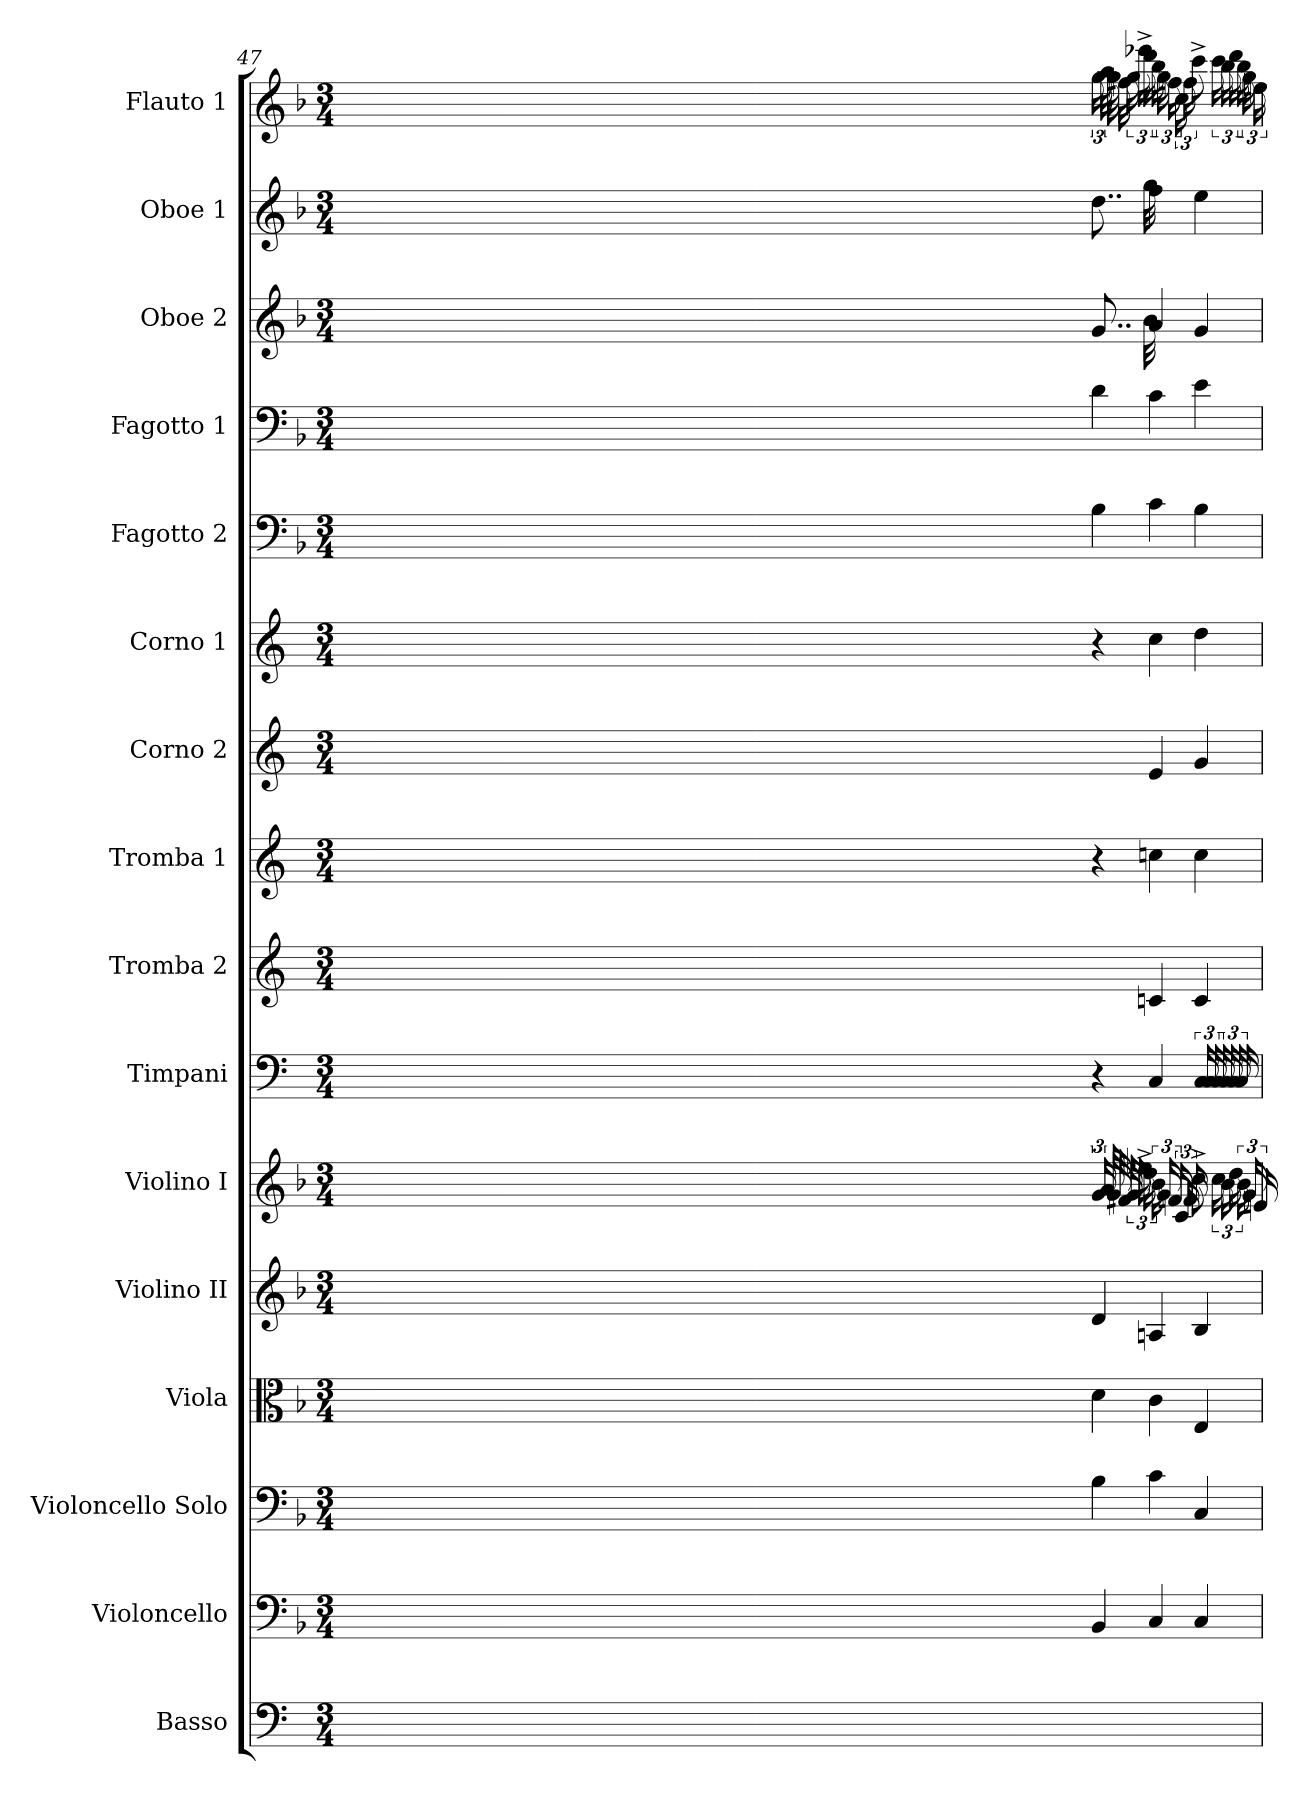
**kern	**kern	**kern	**kern	**kern	**kern	**kern	**kern	**kern	**kern	**kern	**kern	**kern	**kern	**kern	**kern
*part16	*part15	*part14	*part13	*part12	*part11	*part10	*part9	*part8	*part7	*part6	*part5	*part4	*part3	*part2	*part1
*staff16	*staff15	*staff14	*staff13	*staff12	*staff11	*staff10	*staff9	*staff8	*staff7	*staff6	*staff5	*staff4	*staff3	*staff2	*staff1
*I"Basso	*I"Violoncello	*I"Violoncello Solo	*I"Viola	*I"Violino II	*I"Violino I	*I"Timpani	*I"Tromba 2	*I"Tromba 1	*I"Corno 2	*I"Corno 1	*I"Fagotto 2	*I"Fagotto 1	*I"Oboe 2	*I"Oboe 1	*I"Flauto 1
*	*I'Vc	*I'Vc	*I'Vla	*I'Vln	*I'Vln	*	*	*	*	*	*	*	*I'Ob	*I'Ob	*I'Fl
*clefF4	*clefF4	*clefF4	*clefC3	*clefG2	*clefG2	*clefF4	*clefG2	*clefG2	*clefG2	*clefG2	*clefF4	*clefF4	*clefG2	*clefG2	*clefG2
*ITrd7c12	*	*	*	*	*	*	*ITrd1c2	*ITrd1c2	*ITrd4c7	*ITrd4c7	*	*	*	*	*
*	*k[b-]	*k[b-]	*k[b-]	*k[b-]	*k[b-]	*	*	*	*	*	*k[b-]	*k[b-]	*k[b-]	*k[b-]	*k[b-]
*M3/4	*M3/4	*M3/4	*M3/4	*M3/4	*M3/4	*M3/4	*M3/4	*M3/4	*M3/4	*M3/4	*M3/4	*M3/4	*M3/4	*M3/4	*M3/4
=47	=47	=47	=47	=47	=47	=47	=47	=47	=47	=47	=47	=47	=47	=47	=47
1ryy	1ryy	1ryy	1ryy	1ryy	1ryy	1ryy	1ryy	1ryy	1ryy	1ryy	1ryy	1ryy	1ryy	1ryy	1ryy
1ryy	1ryy	1ryy	1ryy	1ryy	1ryy	1ryy	1ryy	1ryy	1ryy	1ryy	1ryy	1ryy	1ryy	1ryy	1ryy
1ryy	1ryy	1ryy	1ryy	1ryy	1ryy	1ryy	1ryy	1ryy	1ryy	1ryy	1ryy	1ryy	1ryy	1ryy	1ryy
1ryy	1ryy	1ryy	1ryy	1ryy	1ryy	1ryy	1ryy	1ryy	1ryy	1ryy	1ryy	1ryy	1ryy	1ryy	1ryy
1ryy	1ryy	1ryy	1ryy	1ryy	1ryy	1ryy	1ryy	1ryy	1ryy	1ryy	1ryy	1ryy	1ryy	1ryy	1ryy
1ryy	1ryy	1ryy	1ryy	1ryy	1ryy	1ryy	1ryy	1ryy	1ryy	1ryy	1ryy	1ryy	1ryy	1ryy	1ryy
1ryy	1ryy	1ryy	1ryy	1ryy	1ryy	1ryy	1ryy	1ryy	1ryy	1ryy	1ryy	1ryy	1ryy	1ryy	1ryy
1ryy	1ryy	1ryy	1ryy	1ryy	1ryy	1ryy	1ryy	1ryy	1ryy	1ryy	1ryy	1ryy	1ryy	1ryy	1ryy
1ryy	1ryy	1ryy	1ryy	1ryy	1ryy	1ryy	1ryy	1ryy	1ryy	1ryy	1ryy	1ryy	1ryy	1ryy	1ryy
1ryy	1ryy	1ryy	1ryy	1ryy	1ryy	1ryy	1ryy	1ryy	1ryy	1ryy	1ryy	1ryy	1ryy	1ryy	1ryy
1ryy	1ryy	1ryy	1ryy	1ryy	1ryy	1ryy	1ryy	1ryy	1ryy	1ryy	1ryy	1ryy	1ryy	1ryy	1ryy
1ryy	1ryy	1ryy	1ryy	1ryy	1ryy	1ryy	1ryy	1ryy	1ryy	1ryy	1ryy	1ryy	1ryy	1ryy	1ryy
1ryy	1ryy	1ryy	1ryy	1ryy	1ryy	1ryy	1ryy	1ryy	1ryy	1ryy	1ryy	1ryy	1ryy	1ryy	1ryy
1ryy	1ryy	1ryy	1ryy	1ryy	1ryy	1ryy	1ryy	1ryy	1ryy	1ryy	1ryy	1ryy	1ryy	1ryy	1ryy
1ryy	1ryy	1ryy	1ryy	1ryy	1ryy	1ryy	1ryy	1ryy	1ryy	1ryy	1ryy	1ryy	1ryy	1ryy	1ryy
1ryy	1ryy	1ryy	1ryy	1ryy	1ryy	1ryy	1ryy	1ryy	1ryy	1ryy	1ryy	1ryy	1ryy	1ryy	1ryy
1ryy	1ryy	1ryy	1ryy	1ryy	1ryy	1ryy	1ryy	1ryy	1ryy	1ryy	1ryy	1ryy	1ryy	1ryy	1ryy
1ryy	1ryy	1ryy	1ryy	1ryy	1ryy	1ryy	1ryy	1ryy	1ryy	1ryy	1ryy	1ryy	1ryy	1ryy	1ryy
1ryy	1ryy	1ryy	1ryy	1ryy	1ryy	1ryy	1ryy	1ryy	1ryy	1ryy	1ryy	1ryy	1ryy	1ryy	1ryy
1ryy	1ryy	1ryy	1ryy	1ryy	1ryy	1ryy	1ryy	1ryy	1ryy	1ryy	1ryy	1ryy	1ryy	1ryy	1ryy
1ryy	1ryy	1ryy	1ryy	1ryy	1ryy	1ryy	1ryy	1ryy	1ryy	1ryy	1ryy	1ryy	1ryy	1ryy	1ryy
1ryy	1ryy	1ryy	1ryy	1ryy	1ryy	1ryy	1ryy	1ryy	1ryy	1ryy	1ryy	1ryy	1ryy	1ryy	1ryy
1ryy	1ryy	1ryy	1ryy	1ryy	1ryy	1ryy	1ryy	1ryy	1ryy	1ryy	1ryy	1ryy	1ryy	1ryy	1ryy
1ryy	1ryy	1ryy	1ryy	1ryy	1ryy	1ryy	1ryy	1ryy	1ryy	1ryy	1ryy	1ryy	1ryy	1ryy	1ryy
1ryy	1ryy	1ryy	1ryy	1ryy	1ryy	1ryy	1ryy	1ryy	1ryy	1ryy	1ryy	1ryy	1ryy	1ryy	1ryy
1ryy	1ryy	1ryy	1ryy	1ryy	1ryy	1ryy	1ryy	1ryy	1ryy	1ryy	1ryy	1ryy	1ryy	1ryy	1ryy
1ryy	1ryy	1ryy	1ryy	1ryy	1ryy	1ryy	1ryy	1ryy	1ryy	1ryy	1ryy	1ryy	1ryy	1ryy	1ryy
1ryy	1ryy	1ryy	1ryy	1ryy	1ryy	1ryy	1ryy	1ryy	1ryy	1ryy	1ryy	1ryy	1ryy	1ryy	1ryy
1ryy	1ryy	1ryy	1ryy	1ryy	1ryy	1ryy	1ryy	1ryy	1ryy	1ryy	1ryy	1ryy	1ryy	1ryy	1ryy
1ryy	1ryy	1ryy	1ryy	1ryy	1ryy	1ryy	1ryy	1ryy	1ryy	1ryy	1ryy	1ryy	1ryy	1ryy	1ryy
1ryy	1ryy	1ryy	1ryy	1ryy	1ryy	1ryy	1ryy	1ryy	1ryy	1ryy	1ryy	1ryy	1ryy	1ryy	1ryy
1ryy	1ryy	1ryy	1ryy	1ryy	1ryy	1ryy	1ryy	1ryy	1ryy	1ryy	1ryy	1ryy	1ryy	1ryy	1ryy
1ryy	1ryy	1ryy	1ryy	1ryy	1ryy	1ryy	1ryy	1ryy	1ryy	1ryy	1ryy	1ryy	1ryy	1ryy	1ryy
1ryy	1ryy	1ryy	1ryy	1ryy	1ryy	1ryy	1ryy	1ryy	1ryy	1ryy	1ryy	1ryy	1ryy	1ryy	1ryy
2.ryy	2.ryy	2.ryy	2.ryy	2.ryy	2.ryy	2.ryy	2.ryy	2.ryy	2.ryy	2.ryy	2.ryy	2.ryy	2.ryy	2.ryy	2.ryy
2.ryy	4BB-	4B-	4d	4d	24g	4r	4ryy	4r	4ryy	4r	4B-	4d	8..g	8..dd	24gg
.	.	.	.	.	32a	.	.	.	.	.	.	.	.	.	32aa
.	.	.	.	.	32g	.	.	.	.	.	.	.	.	.	32gg
.	.	.	.	.	32f#X	.	.	.	.	.	.	.	.	.	32ff#X
.	.	.	.	.	24g	.	.	.	.	.	.	.	.	.	24gg
.	.	.	.	.	24ee-X^	.	.	.	.	.	.	.	.	.	24eee-X^
.	.	.	.	.	24dd	.	.	.	.	.	.	.	32b-	32gg	24ddd
.	4C	4c	4c	4An	.	4C	4B-	4b-	4A	4f	4c	4c	4a	4ff	.
.	.	.	.	.	24b-	.	.	.	.	.	.	.	.	.	24bb-
.	.	.	.	.	24g	.	.	.	.	.	.	.	.	.	24gg
.	.	.	.	.	24fn	.	.	.	.	.	.	.	.	.	24ffn
.	.	.	.	.	24c	.	.	.	.	.	.	.	.	.	24cc
.	.	.	.	.	24f	.	.	.	.	.	.	.	.	.	24ff
.	.	.	.	.	8cc^	.	.	.	.	.	.	.	.	.	8ccc^
.	4C	4C	4E	4B-	.	24C	4B-	4b-	4c	4g	4B-	4e	4g	4ee	.
.	.	.	.	.	.	24C	.	.	.	.	.	.	.	.	.
.	.	.	.	.	.	24C	.	.	.	.	.	.	.	.	.
.	.	.	.	.	24cc	.	.	.	.	.	.	.	.	.	24ccc
.	.	.	.	.	.	24C	.	.	.	.	.	.	.	.	.
.	.	.	.	.	24b-	.	.	.	.	.	.	.	.	.	24bb-
.	.	.	.	.	.	24C	.	.	.	.	.	.	.	.	.
.	.	.	.	.	24dd	.	.	.	.	.	.	.	.	.	24ddd
.	.	.	.	.	.	24C	.	.	.	.	.	.	.	.	.
.	.	.	.	.	24b-	.	.	.	.	.	.	.	.	.	24bb-
16.ryy	16.ryy	16.ryy	16.ryy	16.ryy	.	16.ryy	16.ryy	16.ryy	16.ryy	16.ryy	16.ryy	16.ryy	16.ryy	16.ryy	.
.	.	.	.	.	24g	.	.	.	.	.	.	.	.	.	24gg
.	.	.	.	.	24en	.	.	.	.	.	.	.	.	.	24een
=	=	=	=	=	=	=	=	=	=	=	=	=	=	=	=
*-	*-	*-	*-	*-	*-	*-	*-	*-	*-	*-	*-	*-	*-	*-	*-
